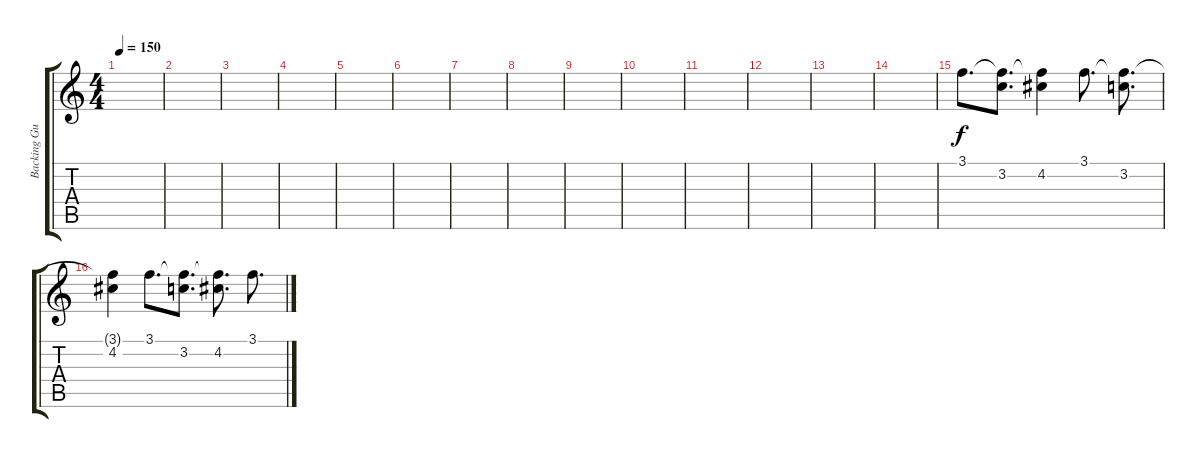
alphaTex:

\track ("Backing Guitar" "Backing Gu") {instrument overdrivenguitar}
\staff {score tabs}
\tuning (D4 A3 F3 C3 G2 C2) {hide}
\ts (4 4)
\tempo 150
\clef g2
\ks c
|
|
|
|
|
|
|
|
|
|
|
|
|
|
3.1.8{d} (3.1{t} 3.2).8{d} (3.1{t} 4.2).4 3.1.8{d} (3.1{t} 3.2).8{d} |
(3.1{t} 4.2).4 3.1.8{d} (3.1{t} 3.2).8{d} (3.1{t} 4.2).8{d} 3.1.8{d}
